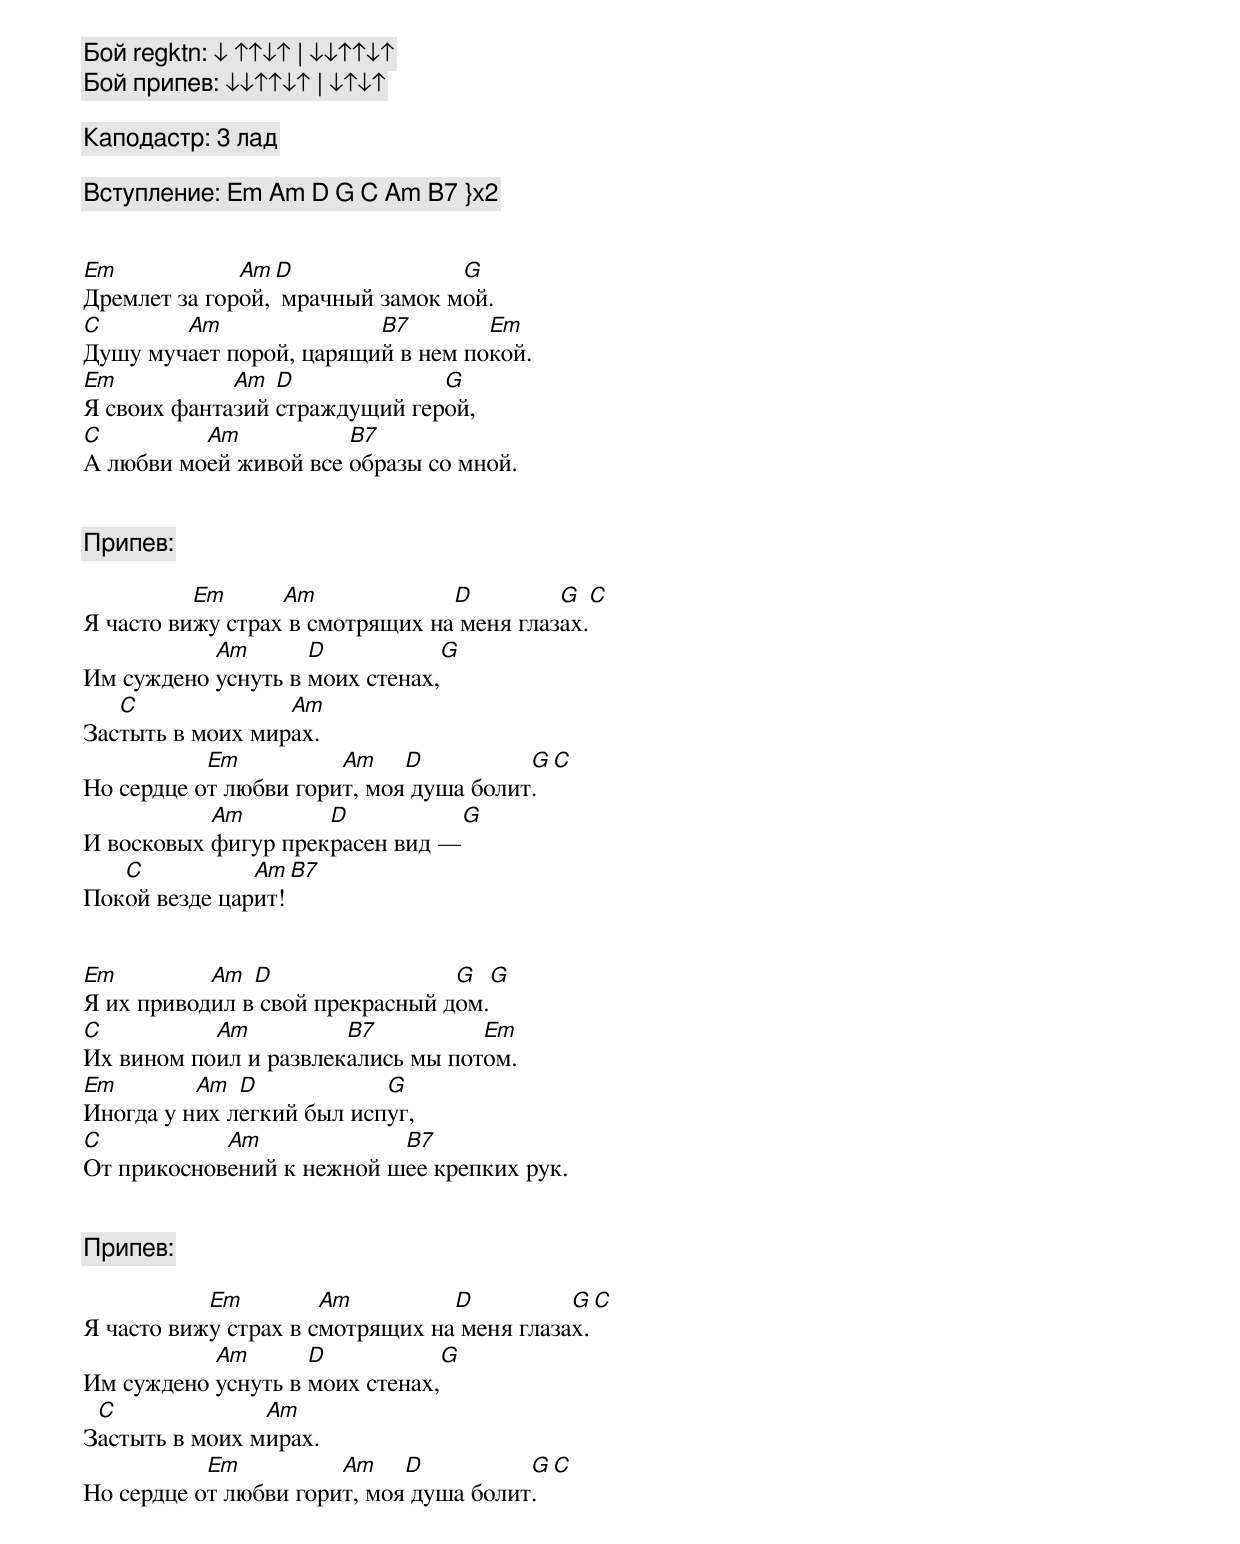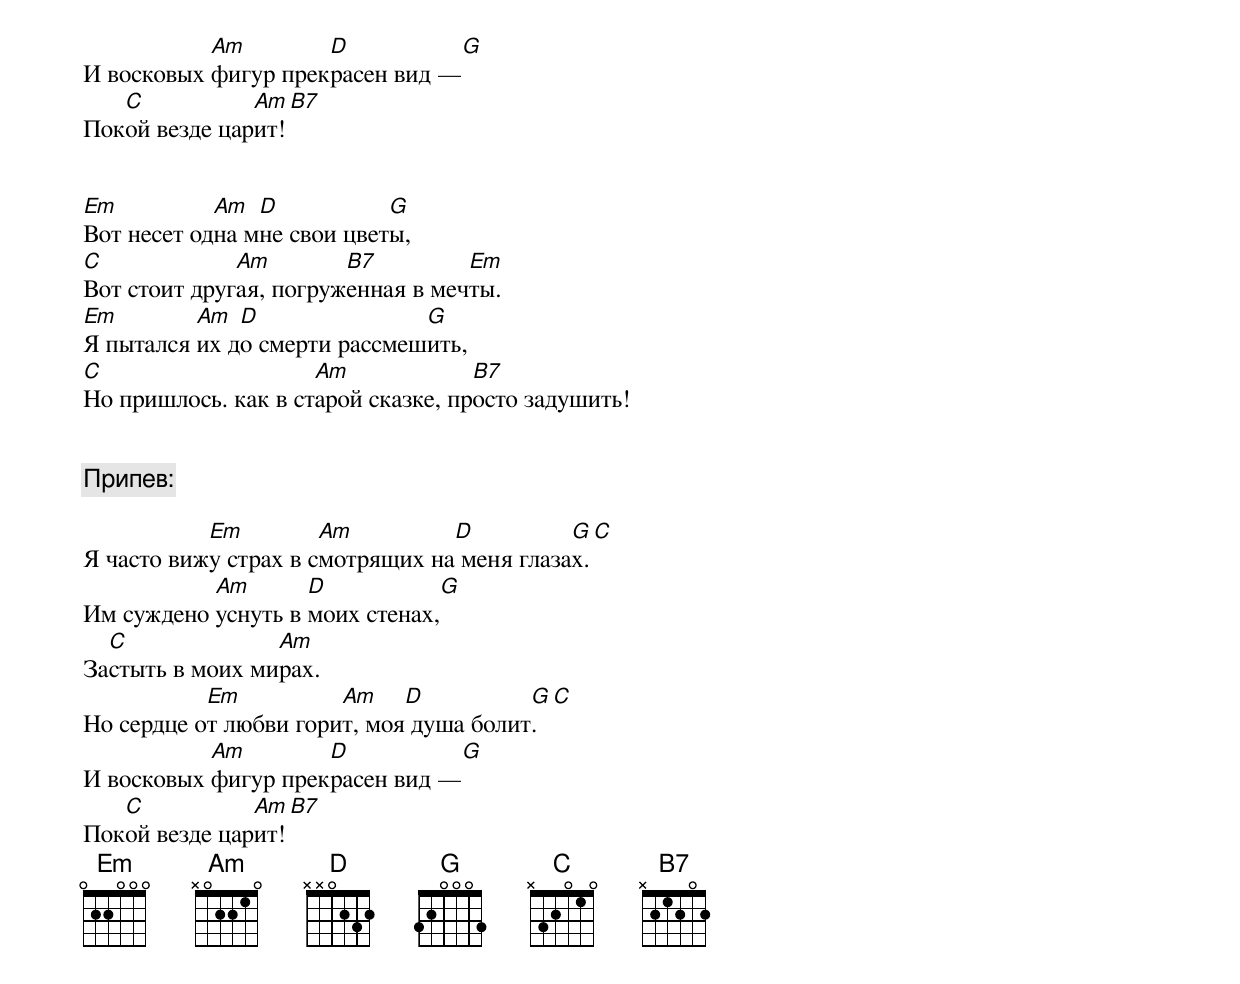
[Бой regktn:] ↓ ↑↑↓↑ | ↓↓↑↑↓↑
[Бой припев:] ↓↓↑↑↓↑ | ↓↑↓↑

[Каподастр:] 3 лад

[Вступление:] Em Am D G C Am B7 }x2


Em            Am D               G
Дремлет за горой, мрачный замок мой.
C       Am               B7        Em
Душу мучает порой, царящий в нем покой.
Em           Am  D             G
Я своих фантазий страждущий герой,
C         Am           B7
А любви моей живой все образы со мной.


[Припев:]

          Em      Am             D         G    C
Я часто вижу страх в смотрящих на меня глазах.
           Am       D             G
Им суждено уснуть в моих стенах,
   C              Am
Застыть в моих мирах.
           Em          Am    D          G  C
Но сердце от любви горит, моя душа болит.
           Am        D             G
И восковых фигур прекрасен вид —
   C           Am    B7
Покой везде царит!


Em         Am  D                 G    G
Я их приводил в свой прекрасный дом.
C          Am          B7          Em
Их вином поил и развлекались мы потом.
Em        Am  D            G
Иногда у них легкий был испуг,
C           Am             B7
От прикосновений к нежной шее крепких рук.


[Припев:]

           Em         Am         D          G   C
Я часто вижу страх в смотрящих на меня глазах.
           Am       D             G
Им суждено уснуть в моих стенах,
 C              Am
Застыть в моих мирах.
           Em          Am    D          G  C
Но сердце от любви горит, моя душа болит.
           Am        D           G
И восковых фигур прекрасен вид —
   C           Am   B7
Покой везде царит!


Em          Am  D           G
Вот несет одна мне свои цветы,
C             Am        B7         Em
Вот стоит другая, погруженная в мечты.
Em        Am  D               G
Я пытался их до смерти рассмешить,
C                    Am             B7
Но пришлось. как в старой сказке, просто задушить!


[Припев:]

           Em         Am         D          G   C
Я часто вижу страх в смотрящих на меня глазах.
           Am       D             G
Им суждено уснуть в моих стенах,
  C              Am
Застыть в моих мирах.
           Em          Am    D          G  C
Но сердце от любви горит, моя душа болит.
           Am        D            G
И восковых фигур прекрасен вид —
   C           Am   B7
Покой везде царит!
